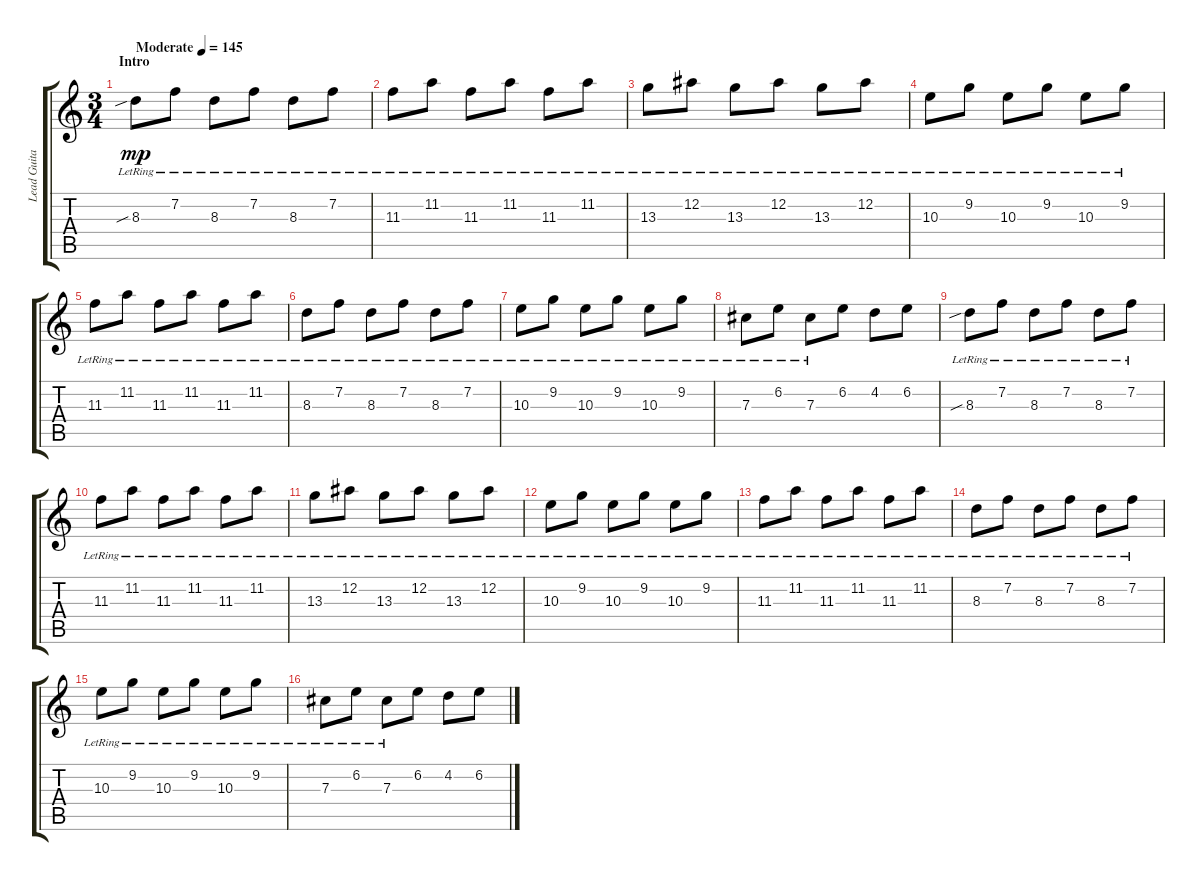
\track ("Lead Guitar" "Lead Guita") {instrument distortionguitar}
\staff {score tabs}
\tuning (Eb4 Bb3 Gb3 Db3 Ab2 Db2) {hide}
\ts (3 4)
\section ("" "Intro")
\tempo (145 "Moderate")
\clef g2
\ks c
8.3{sib lr}.8{dy mp instrument electricguitarclean} 7.2{lr}.8 8.3{lr}.8 7.2{lr}.8 8.3{lr}.8 7.2{lr}.8 |
11.3{lr}.8 11.2{lr}.8 11.3{lr}.8 11.2{lr}.8 11.3{lr}.8 11.2{lr}.8 |
13.3{lr}.8 12.2{lr}.8 13.3{lr}.8 12.2{lr}.8 13.3{lr}.8 12.2{lr}.8 |
10.3{lr}.8 9.2{lr}.8 10.3{lr}.8 9.2{lr}.8 10.3{lr}.8 9.2{lr}.8 |
11.3{lr}.8 11.2{lr}.8 11.3{lr}.8 11.2{lr}.8 11.3{lr}.8 11.2{lr}.8 |
8.3{lr}.8 7.2{lr}.8 8.3{lr}.8 7.2{lr}.8 8.3{lr}.8 7.2{lr}.8 |
10.3{lr}.8 9.2{lr}.8 10.3{lr}.8 9.2{lr}.8 10.3{lr}.8 9.2{lr}.8 |
7.3{lr}.8 6.2{lr}.8 7.3{lr}.8 6.2.8 4.2.8 6.2.8 |
8.3{sib lr}.8 7.2{lr}.8 8.3{lr}.8 7.2{lr}.8 8.3{lr}.8 7.2{lr}.8 |
11.3{lr}.8 11.2{lr}.8 11.3{lr}.8 11.2{lr}.8 11.3{lr}.8 11.2{lr}.8 |
13.3{lr}.8 12.2{lr}.8 13.3{lr}.8 12.2{lr}.8 13.3{lr}.8 12.2{lr}.8 |
10.3{lr}.8 9.2{lr}.8 10.3{lr}.8 9.2{lr}.8 10.3{lr}.8 9.2{lr}.8 |
11.3{lr}.8 11.2{lr}.8 11.3{lr}.8 11.2{lr}.8 11.3{lr}.8 11.2{lr}.8 |
8.3{lr}.8 7.2{lr}.8 8.3{lr}.8 7.2{lr}.8 8.3{lr}.8 7.2{lr}.8 |
10.3{lr}.8 9.2{lr}.8 10.3{lr}.8 9.2{lr}.8 10.3{lr}.8 9.2{lr}.8 |
7.3{lr}.8 6.2{lr}.8 7.3{lr}.8 6.2.8 4.2.8 6.2.8
